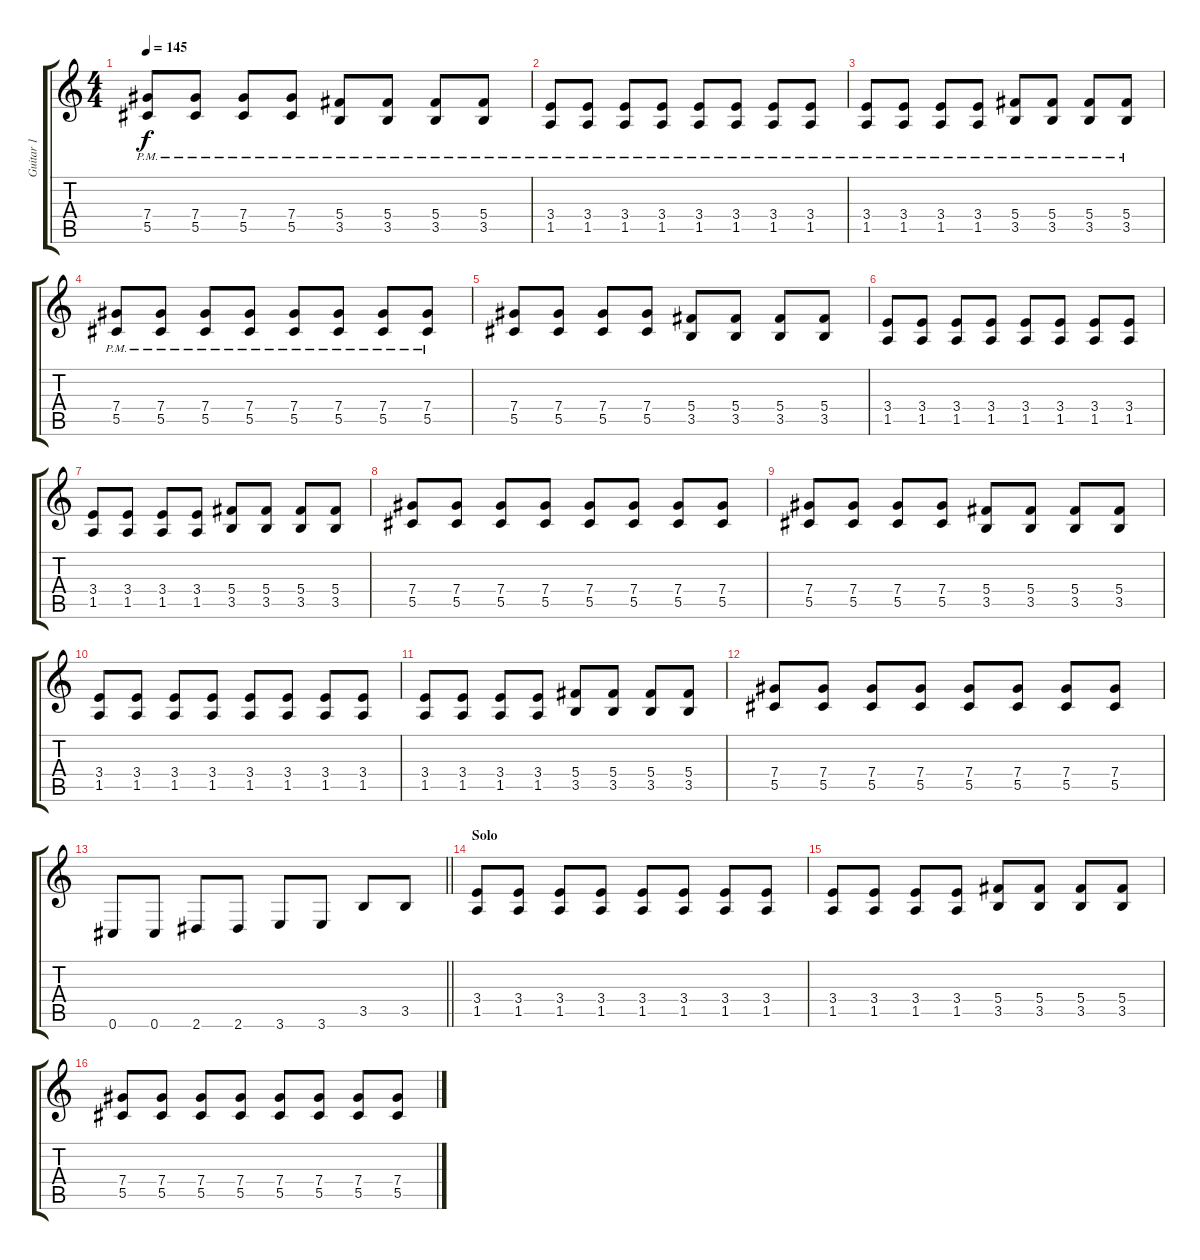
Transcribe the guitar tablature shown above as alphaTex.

\track ("Guitar 1" "Guitar 1") {instrument distortionguitar}
\staff {score tabs}
\tuning (Eb4 Bb3 Gb3 Db3 Ab2 Db2) {hide}
\ts (4 4)
\tempo 145
\clef g2
\ks c
(7.4{pm} 5.5{pm}).8{dy f} (7.4{pm} 5.5{pm}).8 (7.4{pm} 5.5{pm}).8 (7.4{pm} 5.5{pm}).8 (5.4{pm} 3.5{pm}).8 (5.4{pm} 3.5{pm}).8 (5.4{pm} 3.5{pm}).8 (5.4{pm} 3.5{pm}).8 |
(3.4{pm} 1.5{pm}).8 (3.4{pm} 1.5{pm}).8 (3.4{pm} 1.5{pm}).8 (3.4{pm} 1.5{pm}).8 (3.4{pm} 1.5{pm}).8 (3.4{pm} 1.5{pm}).8 (3.4{pm} 1.5{pm}).8 (3.4{pm} 1.5{pm}).8 |
(3.4{pm} 1.5{pm}).8 (3.4{pm} 1.5{pm}).8 (3.4{pm} 1.5{pm}).8 (3.4{pm} 1.5{pm}).8 (5.4{pm} 3.5{pm}).8 (5.4{pm} 3.5{pm}).8 (5.4{pm} 3.5{pm}).8 (5.4{pm} 3.5{pm}).8 |
(7.4{pm} 5.5{pm}).8 (7.4{pm} 5.5{pm}).8 (7.4{pm} 5.5{pm}).8 (7.4{pm} 5.5{pm}).8 (7.4{pm} 5.5{pm}).8 (7.4{pm} 5.5{pm}).8 (7.4{pm} 5.5{pm}).8 (7.4{pm} 5.5{pm}).8 |
(7.4 5.5).8 (7.4 5.5).8 (7.4 5.5).8 (7.4 5.5).8 (5.4 3.5).8 (5.4 3.5).8 (5.4 3.5).8 (5.4 3.5).8 |
(3.4 1.5).8 (3.4 1.5).8 (3.4 1.5).8 (3.4 1.5).8 (3.4 1.5).8 (3.4 1.5).8 (3.4 1.5).8 (3.4 1.5).8 |
(3.4 1.5).8 (3.4 1.5).8 (3.4 1.5).8 (3.4 1.5).8 (5.4 3.5).8 (5.4 3.5).8 (5.4 3.5).8 (5.4 3.5).8 |
(7.4 5.5).8 (7.4 5.5).8 (7.4 5.5).8 (7.4 5.5).8 (7.4 5.5).8 (7.4 5.5).8 (7.4 5.5).8 (7.4 5.5).8 |
(7.4 5.5).8 (7.4 5.5).8 (7.4 5.5).8 (7.4 5.5).8 (5.4 3.5).8 (5.4 3.5).8 (5.4 3.5).8 (5.4 3.5).8 |
(3.4 1.5).8 (3.4 1.5).8 (3.4 1.5).8 (3.4 1.5).8 (3.4 1.5).8 (3.4 1.5).8 (3.4 1.5).8 (3.4 1.5).8 |
(3.4 1.5).8 (3.4 1.5).8 (3.4 1.5).8 (3.4 1.5).8 (5.4 3.5).8 (5.4 3.5).8 (5.4 3.5).8 (5.4 3.5).8 |
(7.4 5.5).8 (7.4 5.5).8 (7.4 5.5).8 (7.4 5.5).8 (7.4 5.5).8 (7.4 5.5).8 (7.4 5.5).8 (7.4 5.5).8 |
\barLineRight lightlight
0.6.8 0.6.8 2.6.8 2.6.8 3.6.8 3.6.8 3.5.8 3.5.8 |
\section ("" "Solo")
(3.4 1.5).8 (3.4 1.5).8 (3.4 1.5).8 (3.4 1.5).8 (3.4 1.5).8 (3.4 1.5).8 (3.4 1.5).8 (3.4 1.5).8 |
(3.4 1.5).8 (3.4 1.5).8 (3.4 1.5).8 (3.4 1.5).8 (5.4 3.5).8 (5.4 3.5).8 (5.4 3.5).8 (5.4 3.5).8 |
(7.4 5.5).8 (7.4 5.5).8 (7.4 5.5).8 (7.4 5.5).8 (7.4 5.5).8 (7.4 5.5).8 (7.4 5.5).8 (7.4 5.5).8
